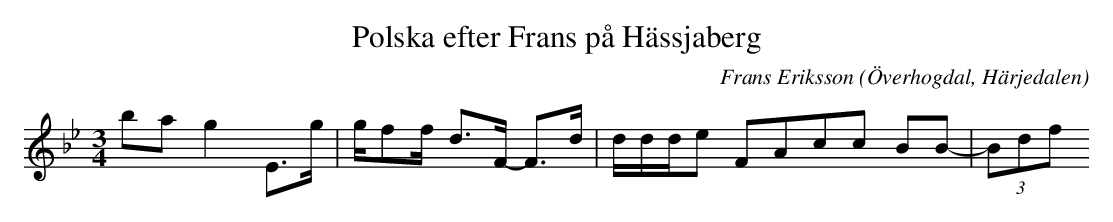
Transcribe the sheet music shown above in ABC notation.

X:1
T:Polska efter Frans på Hässjaberg
O:Överhogdal, Härjedalen
M:3/4
C:Frans Eriksson
K:Bb
ba g2 E>g |g/ff/- d>F- F>d|d/d/d/e F4/3A4/3c2/3c2/3 B2/3B2/3|-(3Bdf
